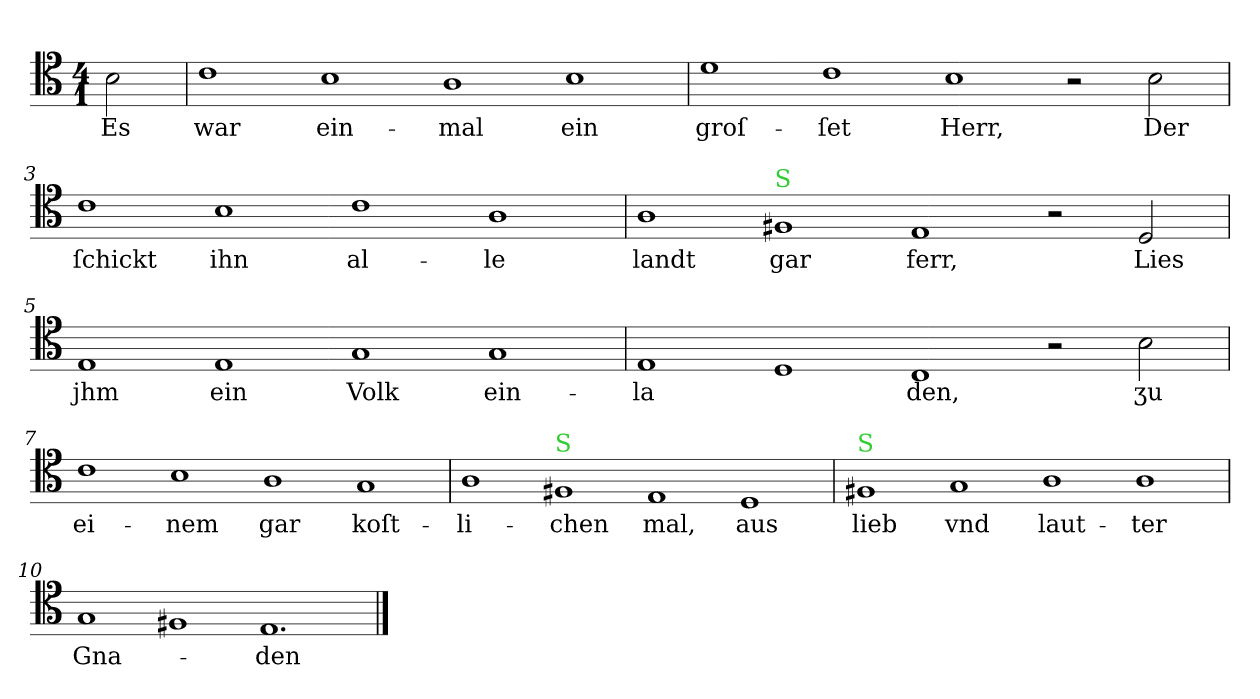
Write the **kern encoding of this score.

**kern	**text
*part1	*part1
*staff1	*staff1
*clefC4	*
*k[]	*
*M4/1	*
=	=
2B	Es
=1	=1
1c	war
1B	ein-
1A	-mal
1B	ein
=2	=2
1d	groſ-
1c	-ſet
1B	Herr,
2r	.
2B	Der
=3	=3
1c	ſchickt
1B	ihn
1c	al-
1A	-le
=4	=4
1A	landt
!LO:TX:a:color=limegreen:t=S	!
1F#X	gar
1E	ferr,
2r	.
2D	Lies
=5	=5
1E	jhm
1E	ein
1G	Volk
1G	ein-
=6	=6
1E	-la
1D	.
1C	-den,
2r	.
2B	ʒu
=7	=7
1c	ei-
1B	-nem
1A	gar
1G	koſt-
=8	=8
1A	-li-
!LO:TX:a:color=limegreen:t=S	!
1F#X	-chen
1E	mal,
1D	aus
=9	=9
!LO:TX:a:color=limegreen:t=S	!
1F#X	lieb
1G	vnd
1A	laut-
1A	-ter
=10	=10
1G	Gna-
1F#X	.
1.E	-den
==	==
*-	*-
